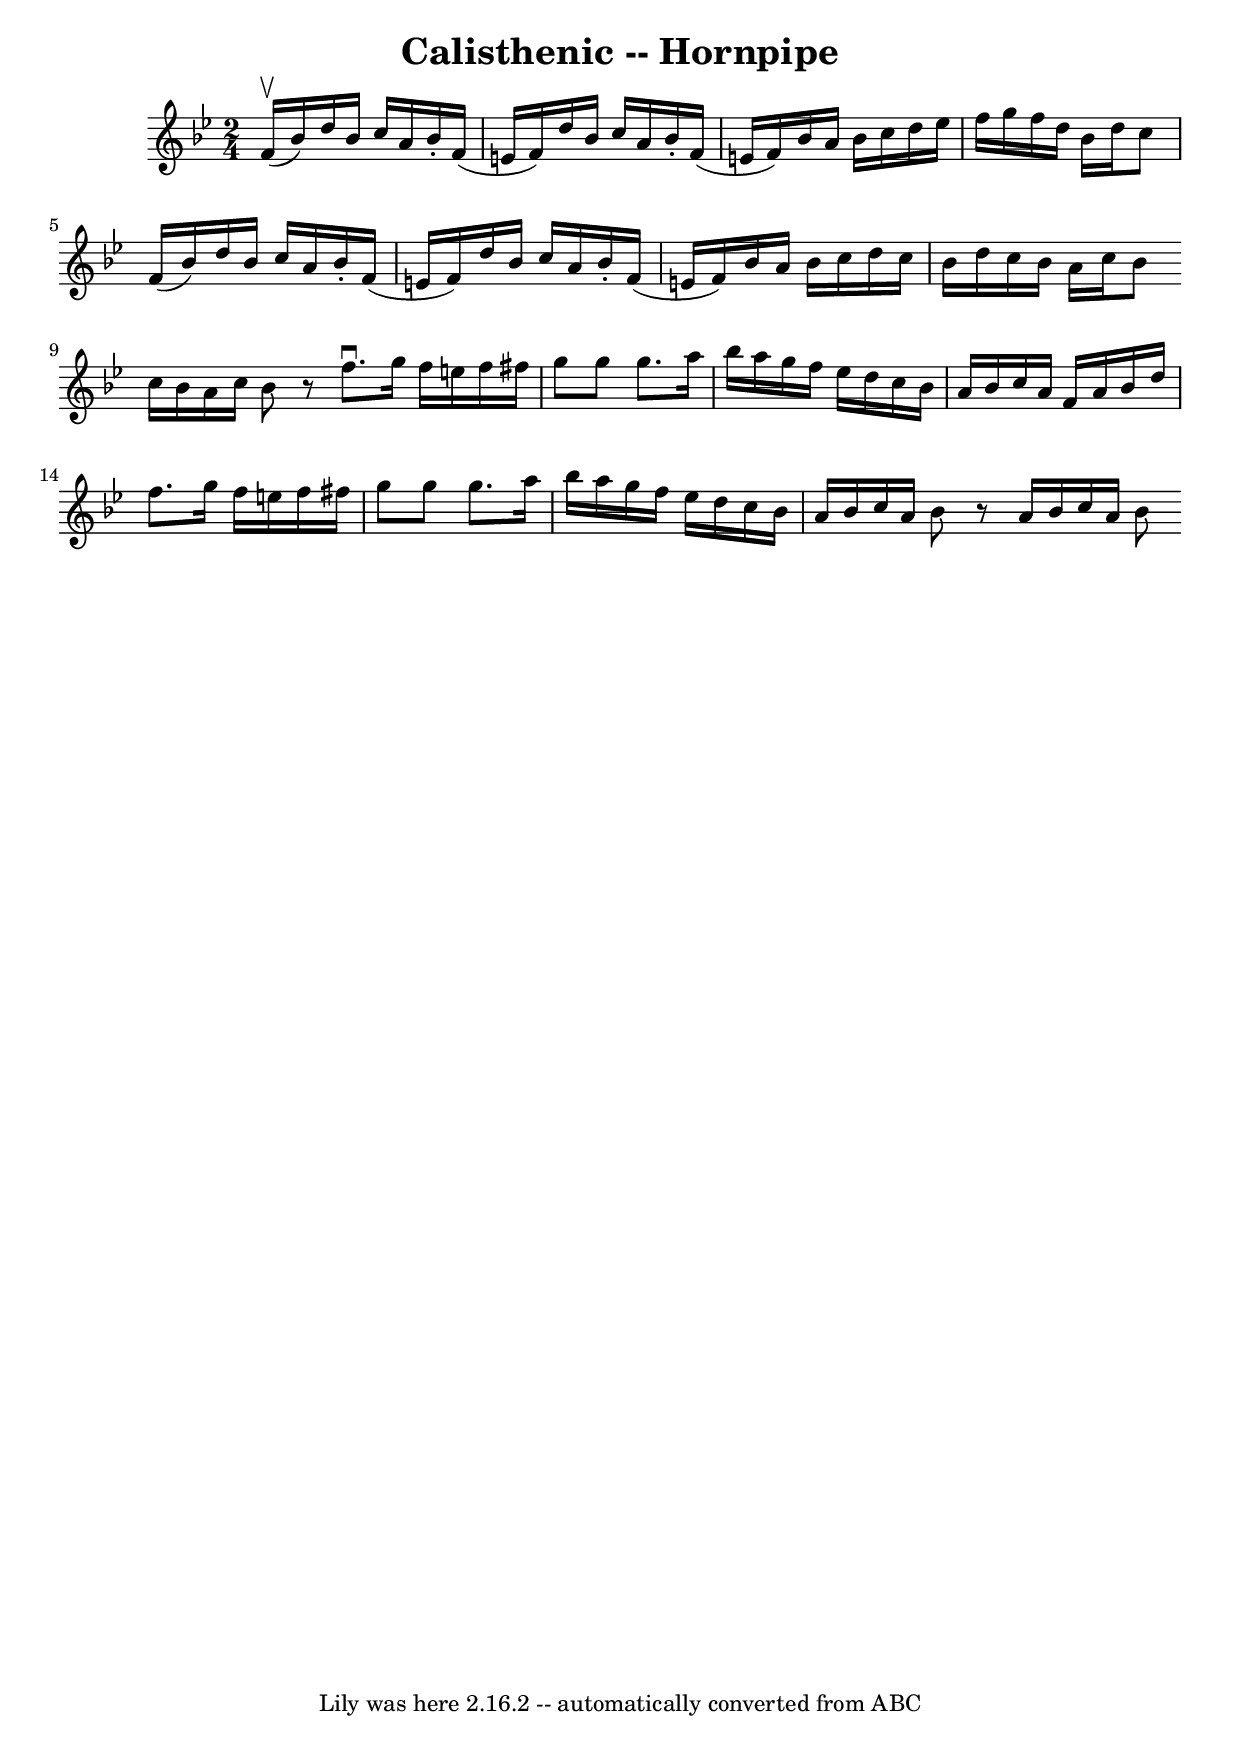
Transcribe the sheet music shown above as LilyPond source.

\version "2.16.2"
\include "Mammoth.ily"
\header {
  %% book = "Cole's 1000 Fiddle Tunes"
 crossRefNumber = "1"
 footnotes = ""
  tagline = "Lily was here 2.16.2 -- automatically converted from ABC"
  title = "Calisthenic -- Hornpipe"

}
voicedefault =  {


  \time 2/4    \key bf \major f'16 (^\upbow bf'16)  |
 d''16 bf'16 c''16 a'16 bf'16-. f'16 (e'16 f'16)  |
 d''16 bf'16 c''16 a'16 bf'16-. f'16 (e'16 f'16)   |
 bf'16 a'16 bf'16 c''16 d''16 ef''16 f''16 g''16   |
 f''16 d''16 bf'16 d''16 c''8 f'16 (bf'16) |
 d''16 bf'16 c''16 a'16 bf'16-. f'16 (e'16 f'16)  |
 d''16 bf'16 c''16 a'16 bf'16-. f'16 ( e'16 f'16)  |
 bf'16 a'16 bf'16 c''16 d''16 c''16 bf'16 d''16   |
 c''16 bf'16 a'16 c''16 bf'8     \bar ":|" c''16 bf'16 a'16 c''16 bf'8    r8 \bar " |."        \bar "|:" f''8.^\downbow g''16 f''16 e''16 f''16 fs''16    |
 g''8 g''8 g''8. a''16  |
 bf''16 a''16 g''16 f''16 ef''16 d''16 c''16 bf'16   |
 a'16 bf'16 c''16 a'16 f'16 a'16 bf'16 d''16   |
 f''8. g''16 f''16 e''16 f''16 fs''16   |
 g''8 g''8 g''8. a''16   |
 bf''16 a''16 g''16 f''16 ef''16 d''16 c''16 bf'16   |
 a'16 bf'16 c''16 a'16 bf'8    r8 \bar ":|" a'16 bf'16 c''16 a'16 bf'8  \bar " |."   

}

\score{
  <<

    \context Staff="default"
    {
      \voicedefault 
      
    }

  >>
  \layout {
    
  }
  \midi {
  }

}
